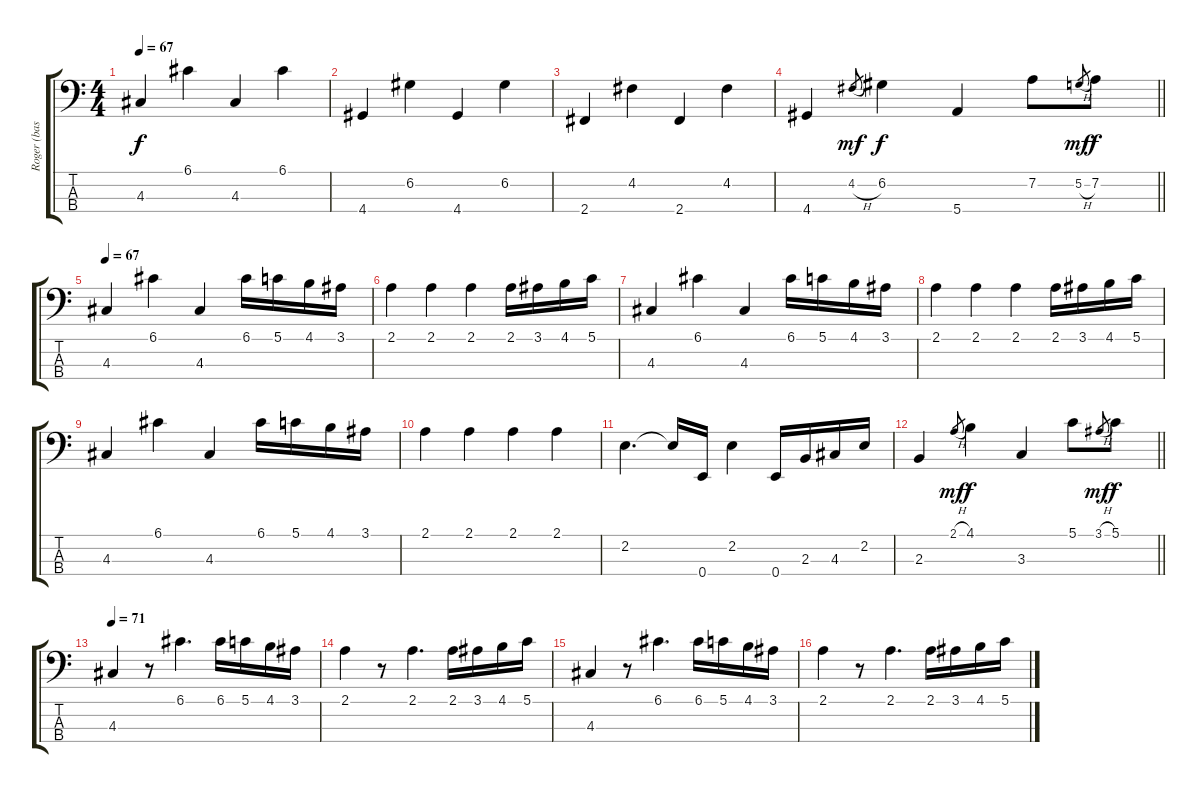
\track ("Roger (bass pick)" "Roger (bas") {instrument electricbasspick}
\staff {score tabs}
\tuning (G2 D2 A1 E1) {hide}
\ts (4 4)
\tempo 67
\clef f4
\ks c
4.3.4{dy f} 6.1.4 4.3.4 6.1.4 |
4.4.4 6.2.4 4.4.4 6.2.4 |
2.4.4 4.2.4 2.4.4 4.2.4 |
\barLineRight lightlight
4.4.4 4.2{h}.8{gr dy mf} 6.2.4{dy f} 5.4.4 7.2.8 5.2{h}.8{gr dy mf} 7.2.8{dy f} |
\tempo 67
4.3.4 6.1.4 4.3.4 6.1.16 5.1.16 4.1.16 3.1.16 |
2.1.4 2.1.4 2.1.4 2.1.16 3.1.16 4.1.16 5.1.16 |
4.3.4 6.1.4 4.3.4 6.1.16 5.1.16 4.1.16 3.1.16 |
2.1.4 2.1.4 2.1.4 2.1.16 3.1.16 4.1.16 5.1.16 |
4.3.4 6.1.4 4.3.4 6.1.16 5.1.16 4.1.16 3.1.16 |
2.1.4 2.1.4 2.1.4 2.1.4 |
2.2.4{d} 2.2{t}.16 0.4.16 2.2.4 0.4.16 2.3.16 4.3.16 2.2.16 |
\barLineRight lightlight
2.3.4 2.1{h}.8{gr dy mf} 4.1.4{dy f} 3.3.4 5.1.8 3.1{h}.8{gr dy mf} 5.1.8{dy f} |
\tempo 71
4.3.4 r.8 6.1.4{d} 6.1.16 5.1.16 4.1.16 3.1.16 |
2.1.4 r.8 2.1.4{d} 2.1.16 3.1.16 4.1.16 5.1.16 |
4.3.4 r.8 6.1.4{d} 6.1.16 5.1.16 4.1.16 3.1.16 |
2.1.4 r.8 2.1.4{d} 2.1.16 3.1.16 4.1.16 5.1.16
